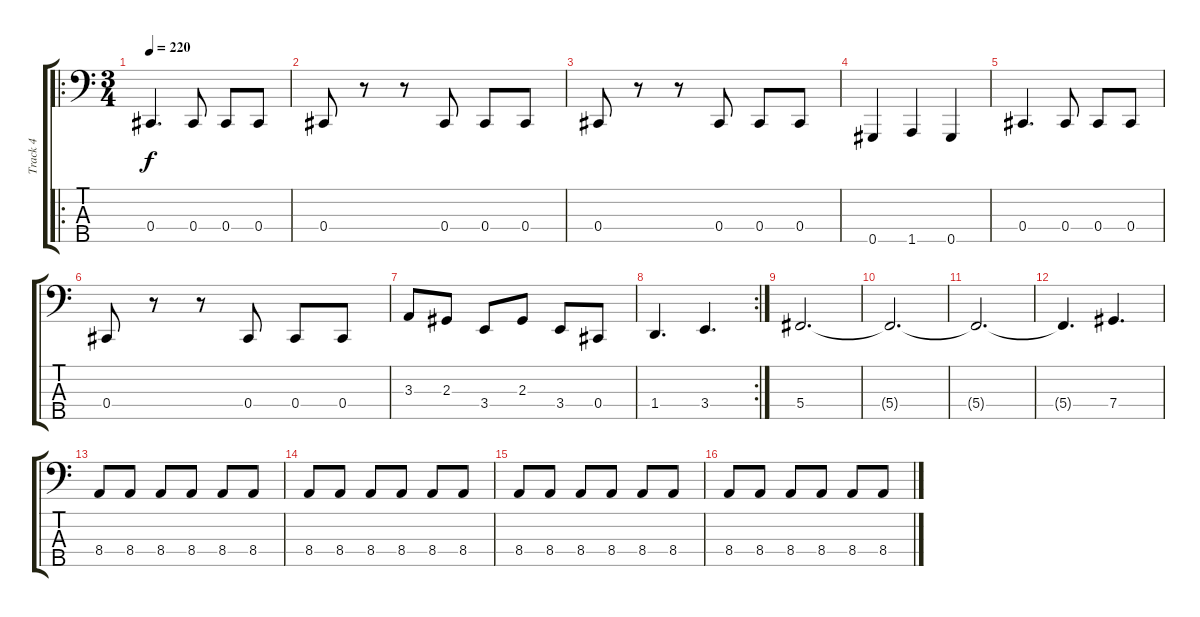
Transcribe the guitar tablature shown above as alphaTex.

\track ("Track 4" "Track 4") {instrument electricbassfinger}
\staff {score tabs}
\tuning (E2 B1 Gb1 Db1 Ab0) {hide}
\ro
\ts (3 4)
\tempo 220
\clef f4
\ks c
0.4.4{d dy f} 0.4.8 0.4.8 0.4.8 |
0.4.8 r.8 r.8 0.4.8 0.4.8 0.4.8 |
0.4.8 r.8 r.8 0.4.8 0.4.8 0.4.8 |
0.5.4 1.5.4 0.5.4 |
0.4.4{d} 0.4.8 0.4.8 0.4.8 |
0.4.8 r.8 r.8 0.4.8 0.4.8 0.4.8 |
3.3.8 2.3.8 3.4.8 2.3.8 3.4.8 0.4.8 |
\rc 2
1.4.4{d} 3.4.4{d} |
5.4.2{d} |
5.4{t}.2{d} |
5.4{t}.2{d} |
5.4{t}.4{d} 7.4.4{d} |
8.4.8 8.4.8 8.4.8 8.4.8 8.4.8 8.4.8 |
8.4.8 8.4.8 8.4.8 8.4.8 8.4.8 8.4.8 |
8.4.8 8.4.8 8.4.8 8.4.8 8.4.8 8.4.8 |
8.4.8 8.4.8 8.4.8 8.4.8 8.4.8 8.4.8
